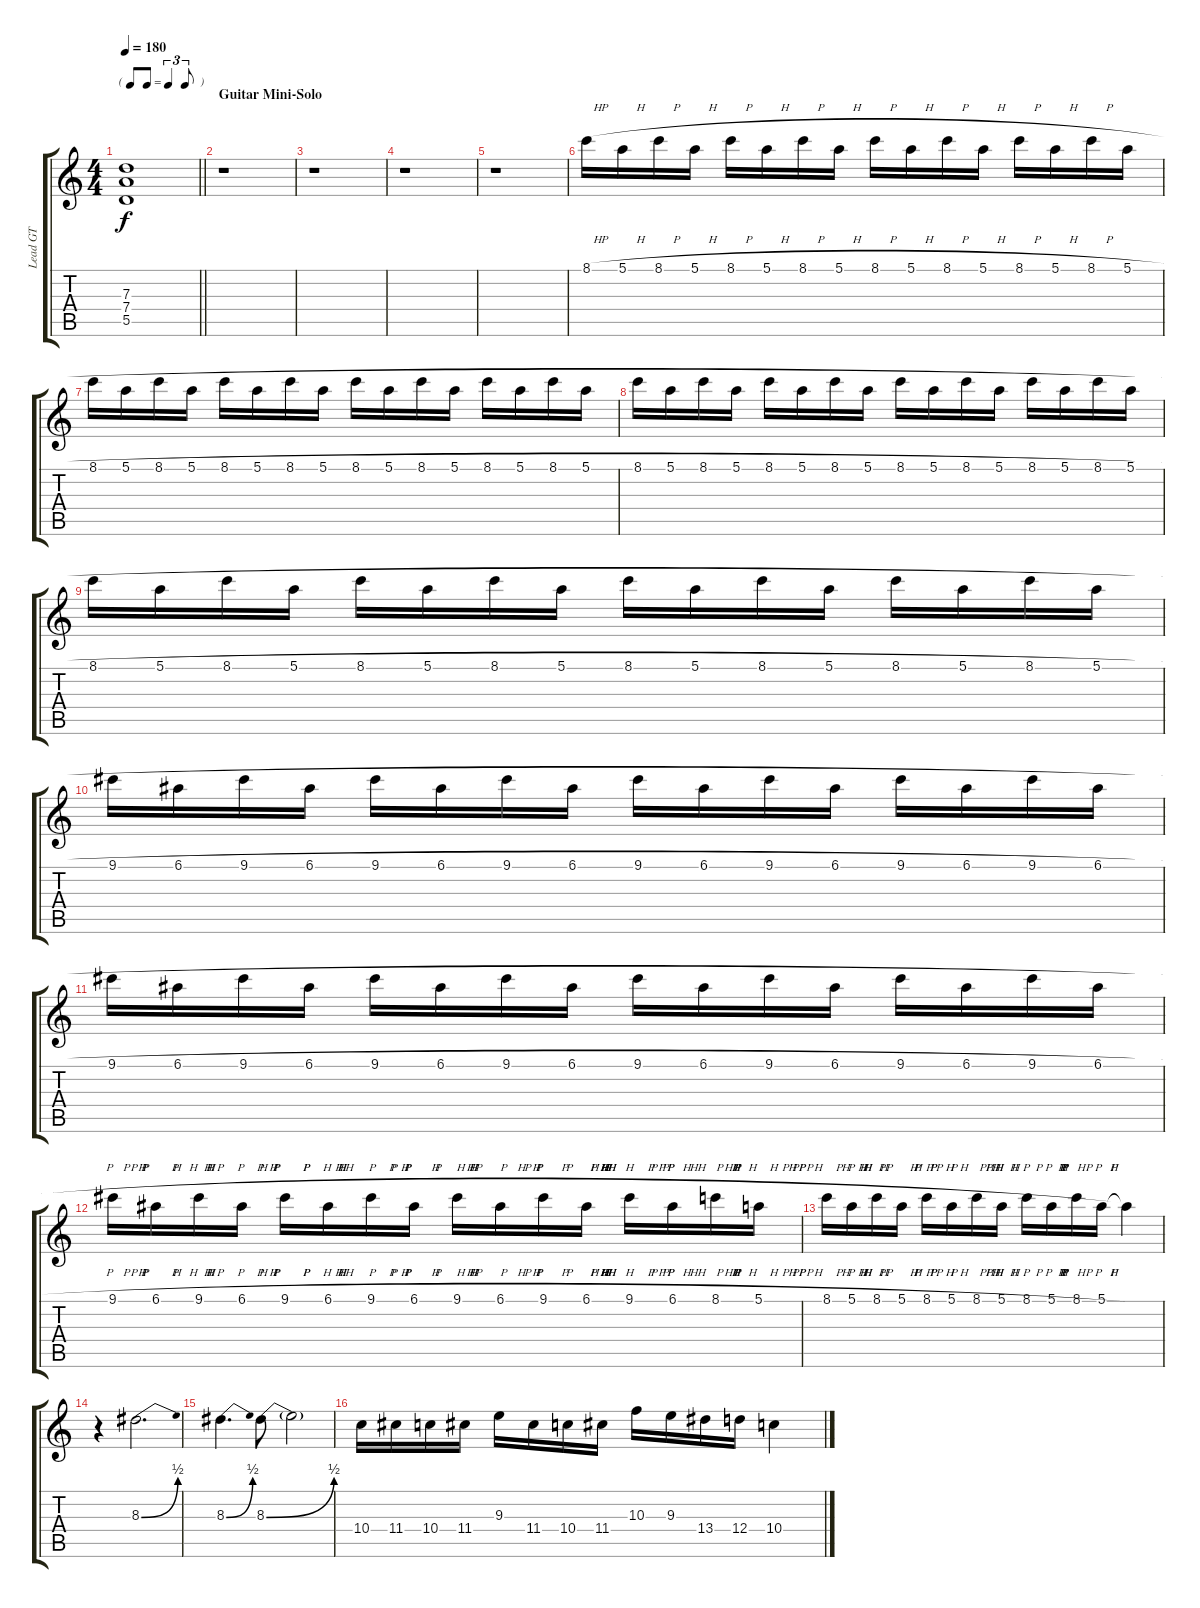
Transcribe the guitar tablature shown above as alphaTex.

\track ("Lead GT" "Lead GT") {instrument overdrivenguitar}
\staff {score tabs}
\tuning (E4 B3 G3 D3 A2 E2) {hide}
\ts (4 4)
\tf triplet8th
\tempo 180
\clef g2
\barLineRight lightlight
\ks c
(7.3{t} 7.4{t} 5.5{t}).1{dy f} |
\section ("" "Guitar Mini-Solo")
r.1 |
r.1 |
r.1 |
r.1 |
8.1{h}.16 5.1{h}.16 8.1{h}.16 5.1{h}.16 8.1{h}.16 5.1{h}.16 8.1{h}.16 5.1{h}.16 8.1{h}.16 5.1{h}.16 8.1{h}.16 5.1{h}.16 8.1{h}.16 5.1{h}.16 8.1{h}.16 5.1{h}.16 |
8.1{h}.16 5.1{h}.16 8.1{h}.16 5.1{h}.16 8.1{h}.16 5.1{h}.16 8.1{h}.16 5.1{h}.16 8.1{h}.16 5.1{h}.16 8.1{h}.16 5.1{h}.16 8.1{h}.16 5.1{h}.16 8.1{h}.16 5.1{h}.16 |
8.1{h}.16 5.1{h}.16 8.1{h}.16 5.1{h}.16 8.1{h}.16 5.1{h}.16 8.1{h}.16 5.1{h}.16 8.1{h}.16 5.1{h}.16 8.1{h}.16 5.1{h}.16 8.1{h}.16 5.1{h}.16 8.1{h}.16 5.1{h}.16 |
8.1{h}.16 5.1{h}.16 8.1{h}.16 5.1{h}.16 8.1{h}.16 5.1{h}.16 8.1{h}.16 5.1{h}.16 8.1{h}.16 5.1{h}.16 8.1{h}.16 5.1{h}.16 8.1{h}.16 5.1{h}.16 8.1{h}.16 5.1{h}.16 |
9.1{h}.16 6.1{h}.16 9.1{h}.16 6.1{h}.16 9.1{h}.16 6.1{h}.16 9.1{h}.16 6.1{h}.16 9.1{h}.16 6.1{h}.16 9.1{h}.16 6.1{h}.16 9.1{h}.16 6.1{h}.16 9.1{h}.16 6.1{h}.16 |
9.1{h}.16 6.1{h}.16 9.1{h}.16 6.1{h}.16 9.1{h}.16 6.1{h}.16 9.1{h}.16 6.1{h}.16 9.1{h}.16 6.1{h}.16 9.1{h}.16 6.1{h}.16 9.1{h}.16 6.1{h}.16 9.1{h}.16 6.1{h}.16 |
9.1{h}.16 6.1{h}.16 9.1{h}.16 6.1{h}.16 9.1{h}.16 6.1{h}.16 9.1{h}.16 6.1{h}.16 9.1{h}.16 6.1{h}.16 9.1{h}.16 6.1{h}.16 9.1{h}.16 6.1{h}.16 8.1{h}.16 5.1{h}.16 |
8.1{h}.16 5.1{h}.16 8.1{h}.16 5.1{h}.16 8.1{h}.16 5.1{h}.16 8.1{h}.16 5.1{h}.16 8.1{h}.16 5.1{h}.16 8.1{h}.16 5.1{h}.16 5.1{t}.4 |
r.4 8.3{be (bend 0 0 60 2)}.2{d} |
8.3{be (bend 0 0 60 2)}.4{d} 8.3{be (bend 0 0 60 2)}.8 8.3{t}.2 |
10.4.16 11.4.16 10.4.16 11.4.16 9.3.16 11.4.16 10.4.16 11.4.16 10.3.16 9.3.16 13.4.16 12.4.16 10.4.4
